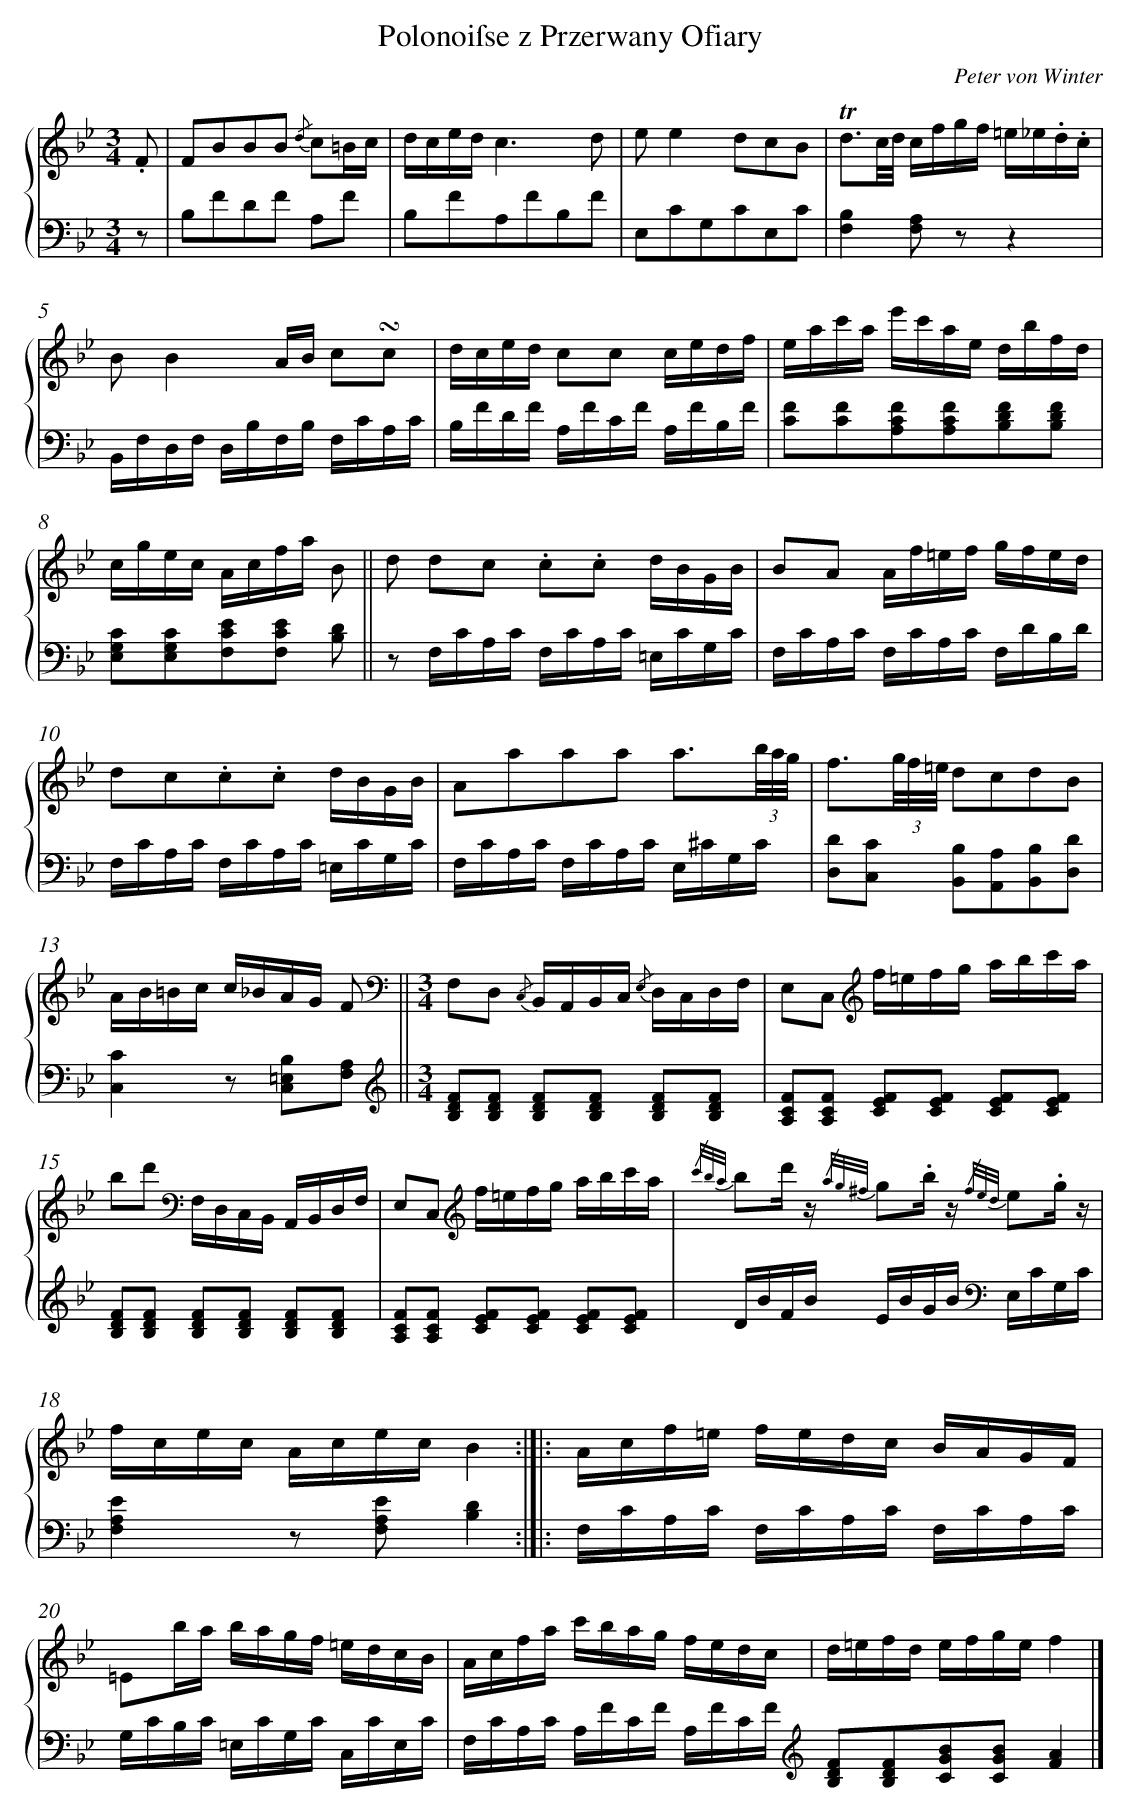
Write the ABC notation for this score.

X:1
T: Polonoiſse z Przerwany Ofiary
C: Peter von Winter
L: 1/16
M: 3/4
%%staves {1 2}
V: 1 clef=treble
V: 2 clef=bass
K: Bb
[V:1] .F2 [I:setbarnb 1]|
[V:2] z2 |
[V:1] F2B2B2B2 {/d} c2=Bc |
[V:2] B,2F2D2F2 A,2F2 |
[V:1] dcedc6d2 |
[V:2] B,2F2A,2F2B,2F2 |
[V:1] e2e4d2c2B2 |
[V:2] E,2C2G,2C2E,2C2 |
[V:1] !trill!d3c/d/ cfgf =e_e.d.c |
[V:2] [B,4F,4][A,2F,2] z2z4 |
[V:1] B2B4AB c2!turn!c2 |
[V:2] B,,F,D,F, D,B,F,B, F,CA,C |
[V:1] dced c2c2 cedf |
[V:2] B,FDF A,FCF A,FB,F |
[V:1] eac'a e'c'ae dbfd |
[V:2] [F2C2][F2C2][F2C2A,2][F2C2A,2][F2D2B,2][F2D2B,2] |
[V:1] cgec Acfa B2 ||
[V:2] [C2G,2E,2][C2G,2E,2][E2C2F,2][E2C2F,2] [D2B,2] ||
[V:1] d2 d2c2 .c2.c2 dBGB |
[V:2] z2 F,CA,C F,CA,C =E,CG,C |
[V:1] B2A2 Af=ef gfed |
[V:2] F,CA,C F,CA,C F,DB,D |
[V:1] d2c2.c2.c2 dBGB |
[V:2] F,CA,C F,CA,C =E,CG,C |
[V:1] A2a2a2a2 a3(3b/a/g/ |
[V:2] F,CA,C F,CA,C E,^CG,C |
[V:1] f3(3g/f/=e/ d2c2d2B2 |
[V:2] [D2D,2][C2C,2] [B,2B,,2][A,2A,,2][B,2B,,2][D2D,2] |
[V:1] AB=Bc c_BAG F2 ||
[V:2] [C4C,4]z2 [B,2=E,2C,2][A,2F,2] ||
[V:1]  [K:Bb] [M:3/4][K:clef=bass]F,2D,2 {/C,} B,,A,,B,,C, {/E,} D,C,D,F, |
[V:2]  [K:Bb] [M:3/4][K:clef=treble][F2D2B,2][F2D2B,2] [F2D2B,2][F2D2B,2] [F2D2B,2][F2D2B,2] |
[V:1] E,2C,2[K:clef=treble] f=efg abc'a |
[V:2] [F2C2A,2][F2C2A,2] [F2E2C2][F2E2C2] [F2E2C2][F2E2C2] |
[V:1] b2d'2[K:clef=bass] F,D,C,B,, A,,B,,D,F, |
[V:2] [F2D2B,2][F2D2B,2] [F2D2B,2][F2D2B,2] [F2D2B,2][F2D2B,2] |
[V:1] E,2C,2[K:clef=treble] f=efg abc'a |
[V:2] [F2C2A,2][F2C2A,2] [F2E2C2][F2E2C2] [F2E2C2][F2E2C2] |
[V:1] {/c'/b/a/} b2d' z {/a/g/^f/} g2.b z {/f/e/d/} e2.g z |
[V:2] DBFB EBGB[K:clef=bass] E,CG,C |
[V:1] fcec AcecB4 :|]|:
[V:2] [E4A,4F,4]z2 [E2A,2F,2][D4B,4] :|]|:
[V:1] Acf=e fedc BAGF |
[V:2] F,CA,C F,CA,C F,CA,C |
[V:1] =E2ba bagf =edcB |
[V:2] G,CB,C =E,CG,C C,CE,C |
[V:1] Acfa c'bag fedc |
[V:2] F,CA,C A,FCF A,FCF [|]
[V:1] d=efd efgef4 |]
[V:2] [K:clef=treble][F2D2B,2][F2D2B,2][B2G2C2][B2G2C2][A4F4] |]
